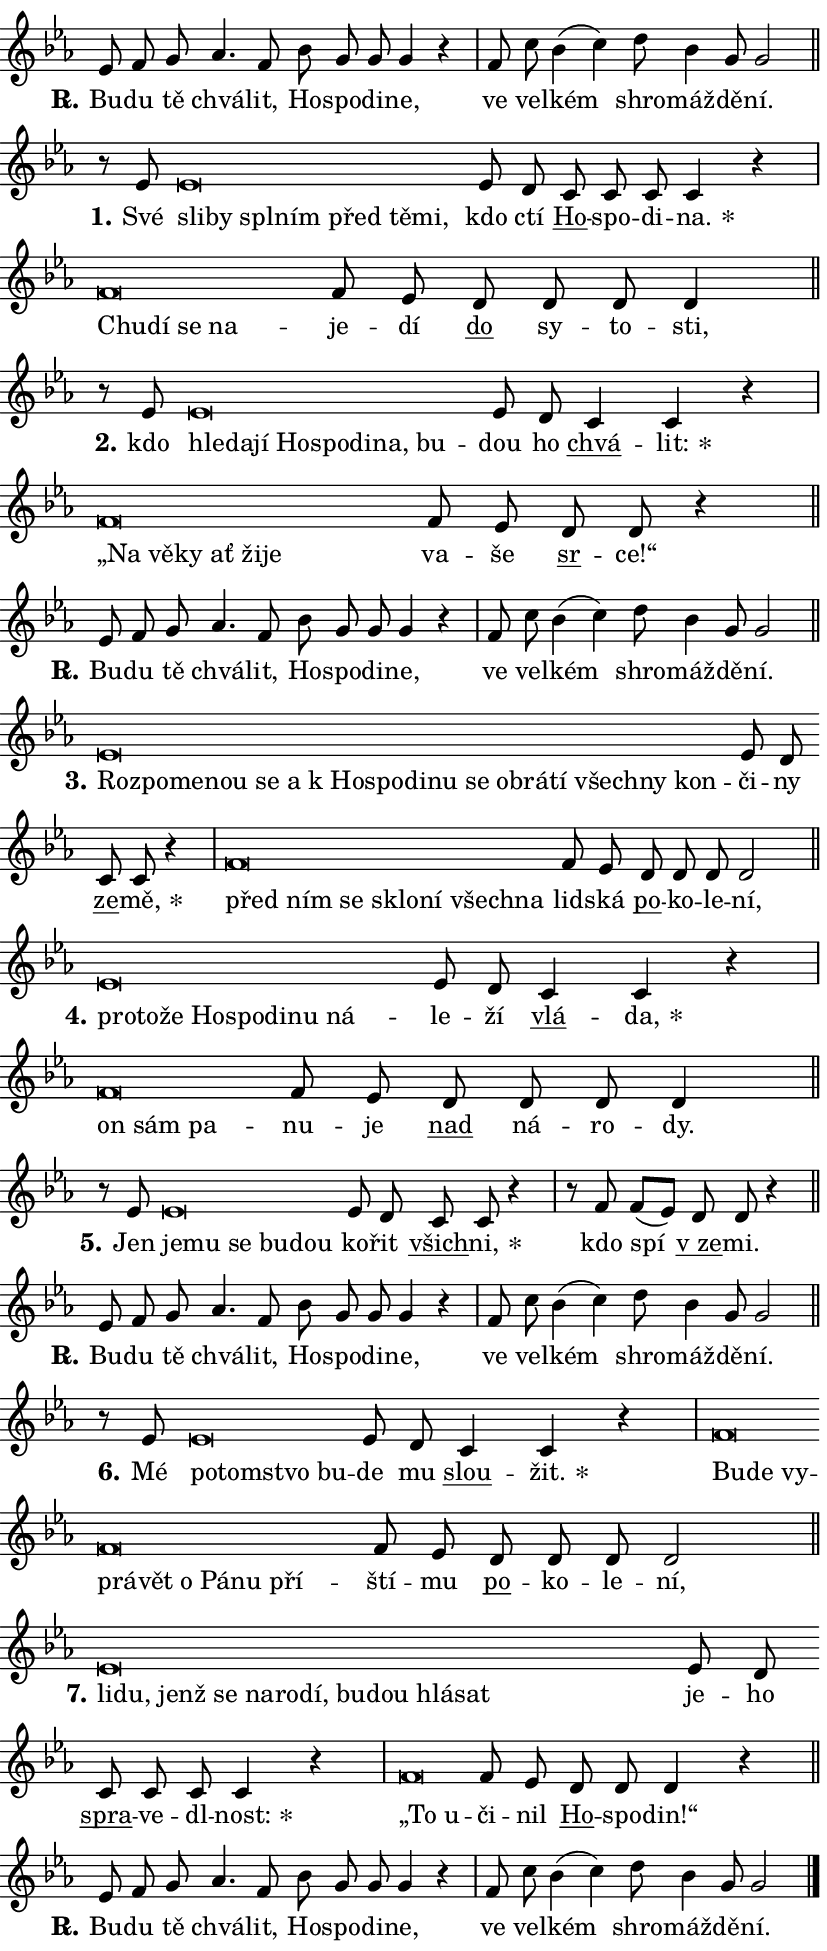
\version "2.24.0"
\header { tagline = "" }
\paper {
  indent = 0\cm
  top-margin = 0\cm
  right-margin = 0.13\cm % to fit lyric hyphens
  bottom-margin = 0\cm
  left-margin = 0\cm
  paper-width = 14\cm
  page-breaking = #ly:one-page-breaking
  system-system-spacing.basic-distance = #11
  score-system-spacing.basic-distance = #11
  ragged-last = ##f
}


%% Author: Thomas Morley
%% https://lists.gnu.org/archive/html/lilypond-user/2020-05/msg00002.html
#(define (line-position grob)
"Returns position of @var[grob} in current system:
   @code{'start}, if at first time-step
   @code{'end}, if at last time-step
   @code{'middle} otherwise
"
  (let* ((col (ly:item-get-column grob))
         (ln (ly:grob-object col 'left-neighbor))
         (rn (ly:grob-object col 'right-neighbor))
         (col-to-check-left (if (ly:grob? ln) ln col))
         (col-to-check-right (if (ly:grob? rn) rn col))
         (break-dir-left
           (and
             (ly:grob-property col-to-check-left 'non-musical #f)
             (ly:item-break-dir col-to-check-left)))
         (break-dir-right
           (and
             (ly:grob-property col-to-check-right 'non-musical #f)
             (ly:item-break-dir col-to-check-right))))
        (cond ((eqv? 1 break-dir-left) 'start)
              ((eqv? -1 break-dir-right) 'end)
              (else 'middle))))

#(define (tranparent-at-line-position vctor)
  (lambda (grob)
  "Relying on @code{line-position} select the relevant enry from @var{vctor}.
Used to determine transparency,"
    (case (line-position grob)
      ((end) (not (vector-ref vctor 0)))
      ((middle) (not (vector-ref vctor 1)))
      ((start) (not (vector-ref vctor 2))))))

noteHeadBreakVisibility =
#(define-music-function (break-visibility)(vector?)
"Makes @code{NoteHead}s transparent relying on @var{break-visibility}"
#{
  \override NoteHead.transparent =
    #(tranparent-at-line-position break-visibility)
#})

#(define delete-ledgers-for-transparent-note-heads
  (lambda (grob)
    "Reads whether a @code{NoteHead} is transparent.
If so this @code{NoteHead} is removed from @code{'note-heads} from
@var{grob}, which is supposed to be @code{LedgerLineSpanner}.
As a result ledgers are not printed for this @code{NoteHead}"
    (let* ((nhds-array (ly:grob-object grob 'note-heads))
           (nhds-list
             (if (ly:grob-array? nhds-array)
                 (ly:grob-array->list nhds-array)
                 '()))
           ;; Relies on the transparent-property being done before
           ;; Staff.LedgerLineSpanner.after-line-breaking is executed.
           ;; This is fragile ...
           (to-keep
             (remove
               (lambda (nhd)
                 (ly:grob-property nhd 'transparent #f))
               nhds-list)))
      ;; TODO find a better method to iterate over grob-arrays, similiar
      ;; to filter/remove etc for lists
      ;; For now rebuilt from scratch
      (set! (ly:grob-object grob 'note-heads)  '())
      (for-each
        (lambda (nhd)
          (ly:pointer-group-interface::add-grob grob 'note-heads nhd))
        to-keep))))

squashNotes = {
  \override NoteHead.X-extent = #'(-0.2 . 0.2)
  \override NoteHead.Y-extent = #'(-0.75 . 0)
  \override NoteHead.stencil =
    #(lambda (grob)
       (let ((pos (ly:grob-property grob 'staff-position)))
         (begin
           (if (< pos -7) (display "ERROR: Lower brevis then expected\n") (display ""))
           (if (<= pos -6) ly:text-interface::print ly:note-head::print))))
}
unSquashNotes = {
  \revert NoteHead.X-extent
  \revert NoteHead.Y-extent
  \revert NoteHead.stencil
}

hideNotes = \noteHeadBreakVisibility #begin-of-line-visible
unHideNotes = \noteHeadBreakVisibility #all-visible

% work-around for resetting accidentals
% https://lilypond.org/doc/v2.23/Documentation/notation/displaying-rhythms#unmetered-music
cadenzaMeasure = {
  \cadenzaOff
  \partial 1024 s1024
  \cadenzaOn
}

#(define-markup-command (accent layout props text) (markup?)
  "Underline accented syllable"
  (interpret-markup layout props
    #{\markup \override #'(offset . 4.3) \underline { #text }#}))

responsum = \markup \concat {
  "R" \hspace #-1.05 \path #0.1 #'((moveto 0 0.07) (lineto 0.9 0.8)) \hspace #0.05 "."
}

spaceSize = #0.6828661417322834 % exact space size for TeX Gyre Schola

\layout {
  \context {
    \Staff
    \remove "Time_signature_engraver"
    \override LedgerLineSpanner.after-line-breaking = #delete-ledgers-for-transparent-note-heads
  }
  \context {
    \Lyrics {
      \override LyricSpace.minimum-distance = \spaceSize
      \override LyricText.font-name = #"TeX Gyre Schola"
      \override LyricText.font-size = 1
      \override StanzaNumber.font-name = #"TeX Gyre Schola Bold"
      \override StanzaNumber.font-size = 1
    }
  }
  \context {
    \Score 
    \override NoteHead.text =
      #(lambda (grob) 
        (let ((pos (ly:grob-property grob 'staff-position)))
          #{\markup {
            \combine
              \halign #-0.55 \raise #(if (= pos -6) 0 0.5) \override #'(thickness . 2) \draw-line #'(3.2 . 0)
              \musicglyph "noteheads.sM1"
          }#}))
  }
}

% magnetic-lyrics.ily
%
%   written by
%     Jean Abou Samra <jean@abou-samra.fr>
%     Werner Lemberg <wl@gnu.org>
%
%   adapted by
%     Jiri Hon <jiri.hon@gmail.com>
%
% Version 2022-Apr-15

% https://www.mail-archive.com/lilypond-user@gnu.org/msg149350.html

#(define (Left_hyphen_pointer_engraver context)
   "Collect syllable-hyphen-syllable occurrences in lyrics and store
them in properties.  This engraver only looks to the left.  For
example, if the lyrics input is @code{foo -- bar}, it does the
following.

@itemize @bullet
@item
Set the @code{text} property of the @code{LyricHyphen} grob between
@q{foo} and @q{bar} to @code{foo}.

@item
Set the @code{left-hyphen} property of the @code{LyricText} grob with
text @q{foo} to the @code{LyricHyphen} grob between @q{foo} and
@q{bar}.
@end itemize

Use this auxiliary engraver in combination with the
@code{lyric-@/text::@/apply-@/magnetic-@/offset!} hook."
   (let ((hyphen #f)
         (text #f))
     (make-engraver
      (acknowledgers
       ((lyric-syllable-interface engraver grob source-engraver)
        (set! text grob)))
      (end-acknowledgers
       ((lyric-hyphen-interface engraver grob source-engraver)
        ;(when (not (grob::has-interface grob 'lyric-space-interface))
          (set! hyphen grob)));)
      ((stop-translation-timestep engraver)
       (when (and text hyphen)
         (ly:grob-set-object! text 'left-hyphen hyphen))
       (set! text #f)
       (set! hyphen #f)))))

#(define (lyric-text::apply-magnetic-offset! grob)
   "If the space between two syllables is less than the value in
property @code{LyricText@/.details@/.squash-threshold}, move the right
syllable to the left so that it gets concatenated with the left
syllable.

Use this function as a hook for
@code{LyricText@/.after-@/line-@/breaking} if the
@code{Left_@/hyphen_@/pointer_@/engraver} is active."
   (let ((hyphen (ly:grob-object grob 'left-hyphen #f)))
     (when hyphen
       (let ((left-text (ly:spanner-bound hyphen LEFT)))
         (when (grob::has-interface left-text 'lyric-syllable-interface)
           (let* ((common (ly:grob-common-refpoint grob left-text X))
                  (this-x-ext (ly:grob-extent grob common X))
                  (left-x-ext
                   (begin
                     ;; Trigger magnetism for left-text.
                     (ly:grob-property left-text 'after-line-breaking)
                     (ly:grob-extent left-text common X)))
                  ;; `delta` is the gap width between two syllables.
                  (delta (- (interval-start this-x-ext)
                            (interval-end left-x-ext)))
                  (details (ly:grob-property grob 'details))
                  (threshold (assoc-get 'squash-threshold details 0.2)))
             (when (< delta threshold)
               (let* (;; We have to manipulate the input text so that
                      ;; ligatures crossing syllable boundaries are not
                      ;; disabled.  For languages based on the Latin
                      ;; script this is essentially a beautification.
                      ;; However, for non-Western scripts it can be a
                      ;; necessity.
                      (lt (ly:grob-property left-text 'text))
                      (rt (ly:grob-property grob 'text))
                      (is-space (grob::has-interface hyphen 'lyric-space-interface))
                      (space (if is-space " " ""))
                      (extra-delta (if is-space spaceSize 0))
                      ;; Append new syllable.
                      (ltrt-space (if (and (string? lt) (string? rt))
                                (string-append lt space rt)
                                (make-concat-markup (list lt space rt))))
                      ;; Right-align `ltrt` to the right side.
                      (ltrt-space-markup (grob-interpret-markup
                               grob
                               (make-translate-markup
                                (cons (interval-length this-x-ext) 0)
                                (make-right-align-markup ltrt-space)))))
                 (begin
                   ;; Don't print `left-text`.
                   (ly:grob-set-property! left-text 'stencil #f)
                   ;; Set text and stencil (which holds all collected
                   ;; syllables so far) and shift it to the left.
                   (ly:grob-set-property! grob 'text ltrt-space)
                   (ly:grob-set-property! grob 'stencil ltrt-space-markup)
                   (ly:grob-translate-axis! grob (- (- delta extra-delta)) X))))))))))


#(define (lyric-hyphen::displace-bounds-first grob)
   ;; Make very sure this callback isn't triggered too early.
   (let ((left (ly:spanner-bound grob LEFT))
         (right (ly:spanner-bound grob RIGHT)))
     (ly:grob-property left 'after-line-breaking)
     (ly:grob-property right 'after-line-breaking)
     (ly:lyric-hyphen::print grob)))

squashThreshold = #0.4

\layout {
  \context {
    \Lyrics
    \consists #Left_hyphen_pointer_engraver
    \override LyricText.after-line-breaking =
      #lyric-text::apply-magnetic-offset!
    \override LyricHyphen.stencil = #lyric-hyphen::displace-bounds-first
    \override LyricText.details.squash-threshold = \squashThreshold
    \override LyricHyphen.minimum-distance = 0
    \override LyricHyphen.minimum-length = \squashThreshold
  }
}

squashText = \override LyricText.details.squash-threshold = 9999
unSquashText = \override LyricText.details.squash-threshold = \squashThreshold

leftText = \override LyricText.self-alignment-X = #LEFT
unLeftText = \revert LyricText.self-alignment-X

starOffset = #(lambda (grob) 
                (let ((x_offset (ly:self-alignment-interface::aligned-on-x-parent grob)))
                  (if (= x_offset 0) 0 (+ x_offset 1.2))))

star = #(define-music-function (syllable)(string?)
"Append star separator at the end of a syllable"
#{
  \once \override LyricText.X-offset = #starOffset
  \lyricmode { \markup {
    #syllable
    \override #'((font-name . "TeX Gyre Schola Bold")) \hspace #0.2 \lower #0.65 \larger "*"
  } }
#})

starAccent = #(define-music-function (syllable)(string?)
"Append star separator at the end of a syllable and make accent"
#{
  \once \override LyricText.X-offset = #starOffset
  \lyricmode { \markup {
    \accent #syllable
    \override #'((font-name . "TeX Gyre Schola Bold")) \hspace #0.2 \lower #0.65 \larger "*"
  } }
#})

breath = #(define-music-function (syllable)(string?)
"Append breathing indicator at the end of a syllable"
#{
  \lyricmode { \markup { #syllable "+" } }
#})

optionalBreath = #(define-music-function (syllable)(string?)
"Append optional breathing indicator at the end of a syllable"
#{
  \lyricmode { \markup { #syllable "(+)" } }
#})


\score {
    <<
        \new Voice = "melody" { \cadenzaOn \key es \major \relative { es'8 f g as4. f8 \bar "" bes g g g4 r \cadenzaMeasure \bar "|" f8 c' \bar "" bes4( c) \bar "" d8 bes4 g8 g2 \cadenzaMeasure \bar "||" \break } }
        \new Lyrics \lyricsto "melody" { \lyricmode { \set stanza = \responsum
Bu -- du tě chvá -- lit, Ho -- spo -- di -- ne, ve vel -- kém shro -- máž -- dě -- ní. } }
    >>
    \layout {}
}

\score {
    <<
        \new Voice = "melody" { \cadenzaOn \key es \major \relative { r8 es'8 \squashNotes es\breve*1/16 \hideNotes \breve*1/16 \bar "" \breve*1/16 \bar "" \breve*1/16 \bar "" \breve*1/16 \bar "" \breve*1/16 \breve*1/16 \bar "" \unHideNotes \unSquashNotes es8 d \bar "" c c c c4 r \cadenzaMeasure \bar "|" \squashNotes f\breve*1/16 \hideNotes \breve*1/16 \bar "" \breve*1/16 \breve*1/16 \bar "" \unHideNotes \unSquashNotes f8 es \bar "" d d d d4 \cadenzaMeasure \bar "||" \break } }
        \new Lyrics \lyricsto "melody" { \lyricmode { \set stanza = "1."
Své \leftText sli -- \squashText by spl -- ním před tě -- mi, \unLeftText \unSquashText kdo ctí \markup \accent Ho -- spo -- di -- \star na. \leftText Chu -- \squashText dí se na -- \unLeftText \unSquashText je -- dí \markup \accent do sy -- to -- sti, } }
    >>
    \layout {}
}

\score {
    <<
        \new Voice = "melody" { \cadenzaOn \key es \major \relative { r8 es'8 \squashNotes es\breve*1/16 \hideNotes \breve*1/16 \bar "" \breve*1/16 \bar "" \breve*1/16 \bar "" \breve*1/16 \bar "" \breve*1/16 \bar "" \breve*1/16 \breve*1/16 \bar "" \unHideNotes \unSquashNotes es8 d \bar "" c4 c r \cadenzaMeasure \bar "|" \squashNotes f\breve*1/16 \hideNotes \breve*1/16 \bar "" \breve*1/16 \bar "" \breve*1/16 \bar "" \breve*1/16 \breve*1/16 \bar "" \unHideNotes \unSquashNotes f8 es \bar "" d8 d r4 \cadenzaMeasure \bar "||" \break } }
        \new Lyrics \lyricsto "melody" { \lyricmode { \set stanza = "2."
kdo \leftText hle -- \squashText da -- jí Ho -- spo -- di -- na, bu -- \unLeftText \unSquashText dou ho \markup \accent chvá -- \star lit: \leftText „Na \squashText vě -- ky ať ži -- je \unLeftText \unSquashText va -- še \markup \accent sr -- ce!“ } }
    >>
    \layout {}
}

\score {
    <<
        \new Voice = "melody" { \cadenzaOn \key es \major \relative { es'8 f g as4. f8 \bar "" bes g g g4 r \cadenzaMeasure \bar "|" f8 c' \bar "" bes4( c) \bar "" d8 bes4 g8 g2 \cadenzaMeasure \bar "||" \break } }
        \new Lyrics \lyricsto "melody" { \lyricmode { \set stanza = \responsum
Bu -- du tě chvá -- lit, Ho -- spo -- di -- ne, ve vel -- kém shro -- máž -- dě -- ní. } }
    >>
    \layout {}
}

\score {
    <<
        \new Voice = "melody" { \cadenzaOn \key es \major \relative { \squashNotes es'\breve*1/16 \hideNotes \breve*1/16 \bar "" \breve*1/16 \bar "" \breve*1/16 \bar "" \breve*1/16 \bar "" \breve*1/16 \bar "" \breve*1/16 \bar "" \breve*1/16 \bar "" \breve*1/16 \bar "" \breve*1/16 \bar "" \breve*1/16 \bar "" \breve*1/16 \bar "" \breve*1/16 \bar "" \breve*1/16 \bar "" \breve*1/16 \bar "" \breve*1/16 \breve*1/16 \bar "" \unHideNotes \unSquashNotes es8 d \bar "" c c r4 \cadenzaMeasure \bar "|" \squashNotes f\breve*1/16 \hideNotes \breve*1/16 \bar "" \breve*1/16 \bar "" \breve*1/16 \bar "" \breve*1/16 \bar "" \breve*1/16 \breve*1/16 \bar "" \unHideNotes \unSquashNotes f8 es \bar "" d d d d2 \cadenzaMeasure \bar "||" \break } }
        \new Lyrics \lyricsto "melody" { \lyricmode { \set stanza = "3."
\leftText Roz -- \squashText po -- me -- nou se a "k Ho" -- spo -- di -- nu se ob -- rá -- tí všech -- ny kon -- \unLeftText \unSquashText či -- ny \markup \accent ze -- \star mě, \leftText před \squashText ním se sklo -- ní všech -- na \unLeftText \unSquashText lid -- ská \markup \accent po -- ko -- le -- ní, } }
    >>
    \layout {}
}

\score {
    <<
        \new Voice = "melody" { \cadenzaOn \key es \major \relative { \squashNotes es'\breve*1/16 \hideNotes \breve*1/16 \bar "" \breve*1/16 \bar "" \breve*1/16 \bar "" \breve*1/16 \bar "" \breve*1/16 \bar "" \breve*1/16 \breve*1/16 \bar "" \unHideNotes \unSquashNotes es8 d \bar "" c4 c r \cadenzaMeasure \bar "|" \squashNotes f\breve*1/16 \hideNotes \breve*1/16 \breve*1/16 \bar "" \unHideNotes \unSquashNotes f8 es \bar "" d d d d4 \cadenzaMeasure \bar "||" \break } }
        \new Lyrics \lyricsto "melody" { \lyricmode { \set stanza = "4."
\leftText pro -- \squashText to -- že Ho -- spo -- di -- nu ná -- \unLeftText \unSquashText le -- ží \markup \accent vlá -- \star da, \leftText on \squashText sám pa -- \unLeftText \unSquashText nu -- je \markup \accent nad ná -- ro -- dy. } }
    >>
    \layout {}
}

\score {
    <<
        \new Voice = "melody" { \cadenzaOn \key es \major \relative { r8 es'8 \squashNotes es\breve*1/16 \hideNotes \breve*1/16 \bar "" \breve*1/16 \bar "" \breve*1/16 \breve*1/16 \bar "" \unHideNotes \unSquashNotes es8 d \bar "" c8 c r4 \cadenzaMeasure \bar "|" r8 f8 f8[( es)] \bar "" d8 d r4 \cadenzaMeasure \bar "||" \break } }
        \new Lyrics \lyricsto "melody" { \lyricmode { \set stanza = "5."
Jen \leftText je -- \squashText mu se bu -- dou \unLeftText \unSquashText ko -- řit \markup \accent všich -- \star ni, kdo spí \markup \accent "v ze" -- mi. } }
    >>
    \layout {}
}

\score {
    <<
        \new Voice = "melody" { \cadenzaOn \key es \major \relative { es'8 f g as4. f8 \bar "" bes g g g4 r \cadenzaMeasure \bar "|" f8 c' \bar "" bes4( c) \bar "" d8 bes4 g8 g2 \cadenzaMeasure \bar "||" \break } }
        \new Lyrics \lyricsto "melody" { \lyricmode { \set stanza = \responsum
Bu -- du tě chvá -- lit, Ho -- spo -- di -- ne, ve vel -- kém shro -- máž -- dě -- ní. } }
    >>
    \layout {}
}

\score {
    <<
        \new Voice = "melody" { \cadenzaOn \key es \major \relative { r8 es'8 \squashNotes es\breve*1/16 \hideNotes \breve*1/16 \bar "" \breve*1/16 \breve*1/16 \bar "" \unHideNotes \unSquashNotes es8 d \bar "" c4 c r \cadenzaMeasure \bar "|" \squashNotes f\breve*1/16 \hideNotes \breve*1/16 \bar "" \breve*1/16 \bar "" \breve*1/16 \bar "" \breve*1/16 \bar "" \breve*1/16 \bar "" \breve*1/16 \bar "" \breve*1/16 \breve*1/16 \bar "" \unHideNotes \unSquashNotes f8 es \bar "" d d d d2 \cadenzaMeasure \bar "||" \break } }
        \new Lyrics \lyricsto "melody" { \lyricmode { \set stanza = "6."
Mé \leftText po -- \squashText tom -- stvo bu -- \unLeftText \unSquashText de mu \markup \accent slou -- \star žit. \leftText Bu -- \squashText de vy -- prá -- vět o Pá -- nu pří -- \unLeftText \unSquashText ští -- mu \markup \accent po -- ko -- le -- ní, } }
    >>
    \layout {}
}

\score {
    <<
        \new Voice = "melody" { \cadenzaOn \key es \major \relative { \squashNotes es'\breve*1/16 \hideNotes \breve*1/16 \bar "" \breve*1/16 \bar "" \breve*1/16 \bar "" \breve*1/16 \bar "" \breve*1/16 \bar "" \breve*1/16 \bar "" \breve*1/16 \bar "" \breve*1/16 \bar "" \breve*1/16 \breve*1/16 \bar "" \unHideNotes \unSquashNotes es8 d \bar "" c c c c4 r \cadenzaMeasure \bar "|" \squashNotes f\breve*1/16 \hideNotes \breve*1/16 \bar "" \unHideNotes \unSquashNotes f8 es \bar "" d d d4 r \cadenzaMeasure \bar "||" \break } }
        \new Lyrics \lyricsto "melody" { \lyricmode { \set stanza = "7."
\leftText li -- \squashText du, jenž se na -- ro -- dí, bu -- dou hlá -- sat \unLeftText \unSquashText je -- ho \markup \accent spra -- ve -- dl -- \star nost: \leftText „To \squashText u -- \unLeftText \unSquashText či -- nil \markup \accent Ho -- spo -- din!“ } }
    >>
    \layout {}
}

\score {
    <<
        \new Voice = "melody" { \cadenzaOn \key es \major \relative { es'8 f g as4. f8 \bar "" bes g g g4 r \cadenzaMeasure \bar "|" f8 c' \bar "" bes4( c) \bar "" d8 bes4 g8 g2 \cadenzaMeasure \bar "||" \break } \bar "|." }
        \new Lyrics \lyricsto "melody" { \lyricmode { \set stanza = \responsum
Bu -- du tě chvá -- lit, Ho -- spo -- di -- ne, ve vel -- kém shro -- máž -- dě -- ní. } }
    >>
    \layout {}
}
